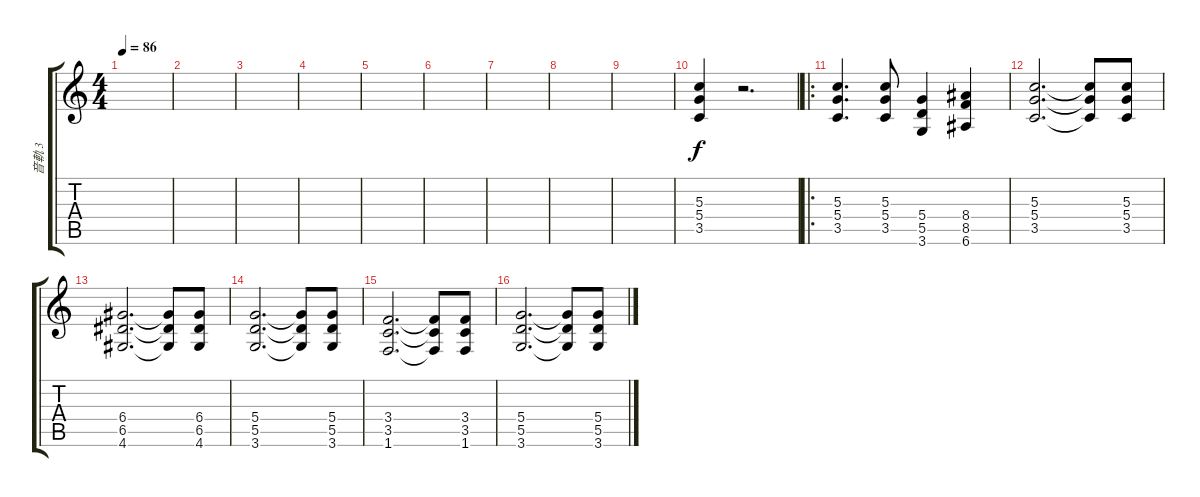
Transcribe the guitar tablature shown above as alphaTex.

\track ("音軌 3" "音軌 3") {instrument distortionguitar}
\staff {score tabs}
\tuning (E4 B3 G3 D3 A2 E2) {hide}
\ts (4 4)
\tempo 86
\clef g2
\ks c
|
|
|
|
|
|
|
|
|
(5.3 5.4 3.5).4 r.2{d} |
\ro
(5.3 5.4 3.5).4{d} (5.3 5.4 3.5).8 (5.4 5.5 3.6).4 (8.4 8.5 6.6).4 |
(5.3 5.4 3.5).2{d} (5.3{t} 5.4{t} 3.5{t}).8 (5.3 5.4 3.5).8 |
(6.4 6.5 4.6).2{d} (6.4{t} 6.5{t} 4.6{t}).8 (6.4 6.5 4.6).8 |
(5.4 5.5 3.6).2{d} (5.4{t} 5.5{t} 3.6{t}).8 (5.4 5.5 3.6).8 |
(3.4 3.5 1.6).2{d} (3.4{t} 3.5{t} 1.6{t}).8 (3.4 3.5 1.6).8 |
(5.4 5.5 3.6).2{d} (5.4{t} 5.5{t} 3.6{t}).8 (5.4 5.5 3.6).8
